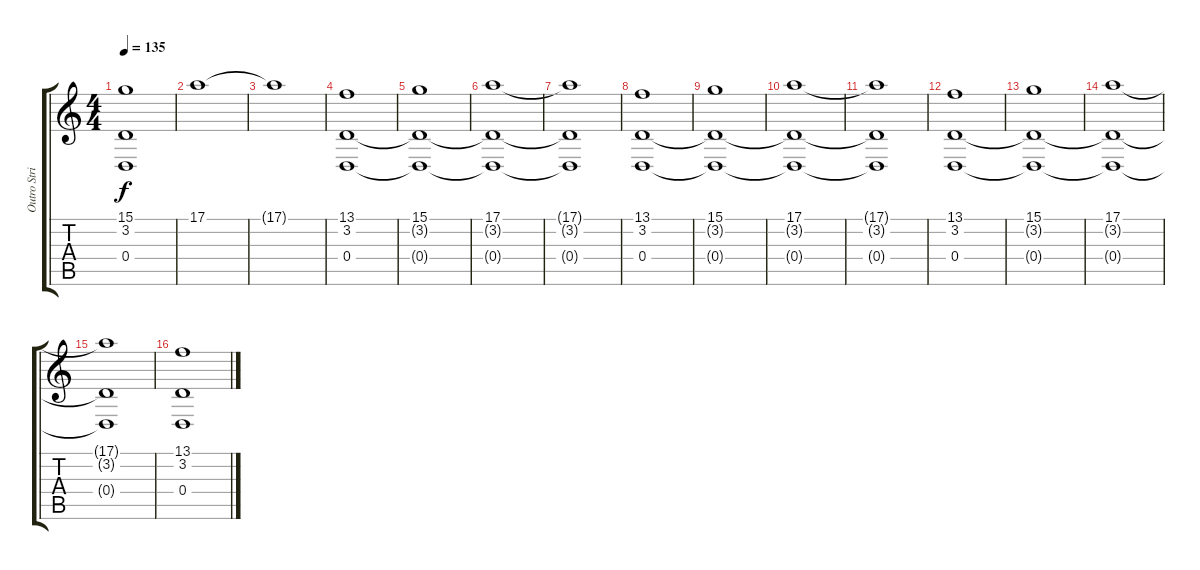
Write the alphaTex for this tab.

\track ("Outro Strings" "Outro Stri") {instrument stringensemble2}
\staff {score tabs}
\tuning (E4 B3 G3 D3 A2 E2) {hide}
\ts (4 4)
\tempo 135
\clef g2
\ks c
(15.1 3.2{t} 0.4{t}).1{dy f} |
17.1.1 |
17.1{t}.1 |
(13.1 3.2 0.4).1 |
(15.1 3.2{t} 0.4{t}).1 |
(17.1 3.2{t} 0.4{t}).1 |
(17.1{t} 3.2{t} 0.4{t}).1 |
(13.1 3.2 0.4).1 |
(15.1 3.2{t} 0.4{t}).1 |
(17.1 3.2{t} 0.4{t}).1 |
(17.1{t} 3.2{t} 0.4{t}).1 |
(13.1 3.2 0.4).1 |
(15.1 3.2{t} 0.4{t}).1 |
(17.1 3.2{t} 0.4{t}).1 |
(17.1{t} 3.2{t} 0.4{t}).1 |
(13.1 3.2 0.4).1
